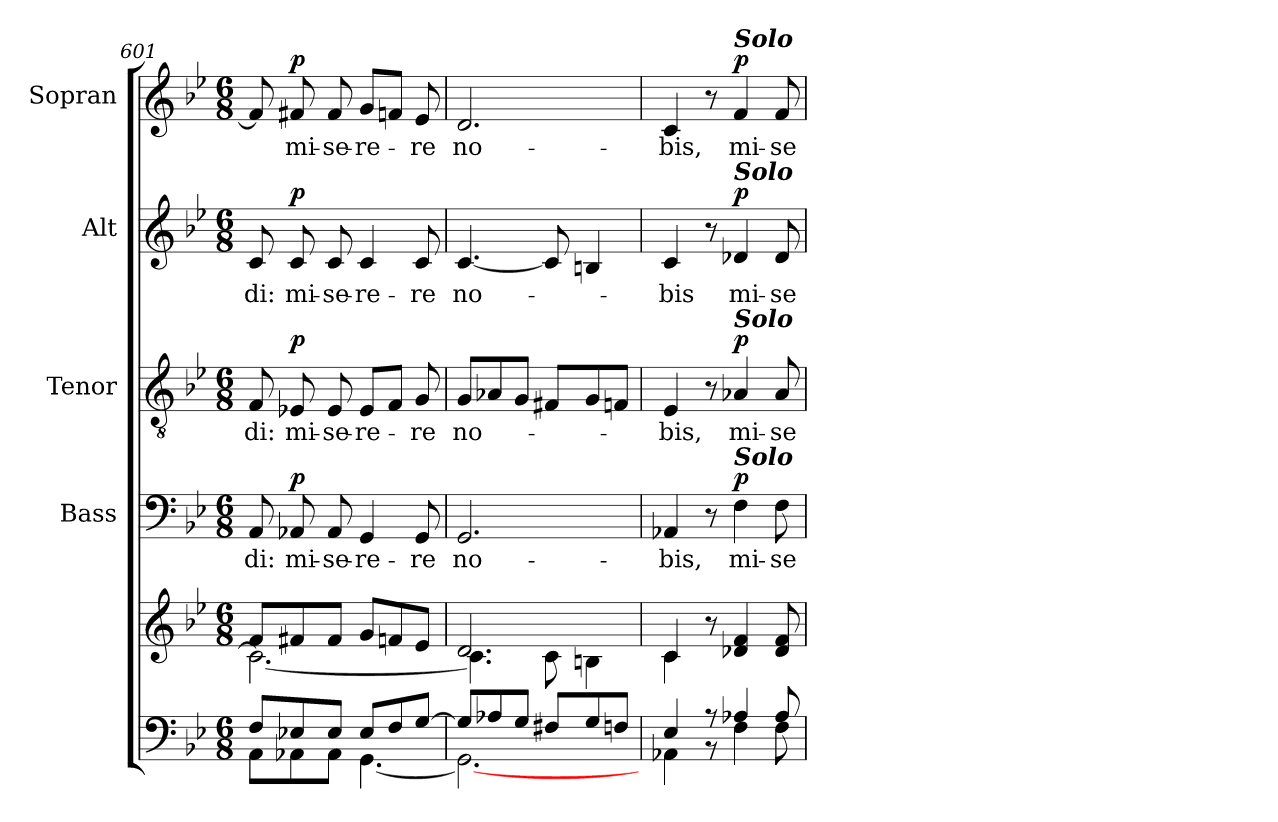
**kern	**kern	**kern	**text	**dynam	**kern	**text	**dynam	**kern	**text	**dynam	**kern	**text	**dynam
*part5	*part5	*part4	*part4	*part4	*part3	*part3	*part3	*part2	*part2	*part2	*part1	*part1	*part1
*staff6	*staff5	*staff4	*staff4	*staff4	*staff3	*staff3	*staff3	*staff2	*staff2	*staff2	*staff1	*staff1	*staff1
*	*	*I"Bass	*	*	*I"Tenor	*	*	*I"Alt	*	*	*I"Sopran	*	*
*	*	*I'B.	*	*	*I'T.	*	*	*I'A.	*	*	*I'S.	*	*
*clefF4	*clefG2	*clefF4	*	*	*clefGv2	*	*	*clefG2	*	*	*clefG2	*	*
*k[b-e-]	*k[b-e-]	*k[b-e-]	*	*	*k[b-e-]	*	*	*k[b-e-]	*	*	*k[b-e-]	*	*
*B-:	*B-:	*B-:	*	*	*B-:	*	*	*B-:	*	*	*B-:	*	*
*M6/8	*M6/8	*M6/8	*	*	*M6/8	*	*	*M6/8	*	*	*M6/8	*	*
=601	=601	=601	=601	=601	=601	=601	=601	=601	=601	=601	=601	=601	=601
*^	*^	*	*	*	*	*	*	*	*	*	*	*	*
!	!	!	!	!	!LO:LY:b	!	!	!LO:LY:b	!	!	!LO:LY:b	!	!	!	!
8F/L	8AA\L	8f/L	2.c\_	8AA/	-di:	.	8F/	-di:	.	8c/	-di:	.	8f/]	.	.
!	!	!	!	!	!LO:LY:b	!LO:DY:a	!	!LO:LY:b	!LO:DY:a	!	!LO:LY:b	!LO:DY:a	!	!LO:LY:b	!LO:DY:a
8E-X/	8AA-X\	8f#X/	.	8AA-X/	mi-	p	8E-X/	mi-	p	8c/	mi-	p	8f#X/	mi-	p
!	!	!	!	!	!LO:LY:b	!	!	!LO:LY:b	!	!	!LO:LY:b	!	!	!LO:LY:b	!
8E-/J	8AA-\J	8f#/J	.	8AA-/	-se-	.	8E-/	-se-	.	8c/	-se-	.	8f#/	-se-	.
!	!	!	!	!	!LO:LY:b	!	!	!LO:LY:b	!	!	!LO:LY:b	!	!	!LO:LY:b	!
8E-/L	[<4.GG\	8g/L	.	4GG/	-re-	.	8E-/L	-re-	.	4c/	-re-	.	8g/L	-re-	.
8F/	.	8fn/	.	.	.	.	8F/J	.	.	.	.	.	8fn/J	.	.
!	!	!	!	!	!LO:LY:b	!	!	!LO:LY:b	!	!	!LO:LY:b	!	!	!LO:LY:b	!
[>8G/J	.	8e-/J	.	8GG/	-re	.	8G/	-re	.	8c/	-re	.	8e-/	-re	.
=602	=602	=602	=602	=602	=602	=602	=602	=602	=602	=602	=602	=602	=602	=602	=602
!	!	!	!	!	!LO:LY:b	!	!	!LO:LY:b	!	!	!LO:LY:b	!	!	!LO:LY:b	!
8G/L]	2.GG\_	2.d/	4.c\]	2.GG/	no-	.	8G/L	no-	.	[4.c/	no-	.	2.d/	no-	.
8A-X/	.	.	.	.	.	.	8A-X/	.	.	.	.	.	.	.	.
8G/J	.	.	.	.	.	.	8G/J	.	.	.	.	.	.	.	.
8F#X/L	.	.	8c\	.	.	.	8F#X/L	.	.	8c/]	.	.	.	.	.
8G/	.	.	4Bn\	.	.	.	8G/	.	.	4Bn/	.	.	.	.	.
8Fn/J	.	.	.	.	.	.	8Fn/J	.	.	.	.	.	.	.	.
=603	=603	=603	=603	=603	=603	=603	=603	=603	=603	=603	=603	=603	=603	=603	=603
!	!	!	!	!	!LO:LY:b	!	!	!LO:LY:b	!	!	!LO:LY:b	!	!	!LO:LY:b	!
4E-/	4AA-X\	4c/	4c\	4AA-X/	-bis,	.	4E-/	-bis,	.	4c/	-bis	.	4c/	-bis,	.
8r	8r	8r	2ryy	8r	.	.	8r	.	.	8r	.	.	8r	.	.
!	!	!	!	!	!	!	!	!	!	!	!	!	!LO:TX:a:Bi:t=Solo	!	!
!	!	!	!	!	!	!	!	!	!	!LO:TX:a:Bi:t=Solo	!	!	!	!	!
!	!	!	!	!	!	!	!LO:TX:a:Bi:t=Solo	!	!	!	!	!	!	!	!
!	!	!	!	!LO:TX:a:Bi:t=Solo	!	!	!	!	!	!	!	!	!	!	!
!	!	!	!	!	!LO:LY:b	!LO:DY:a	!	!LO:LY:b	!LO:DY:a	!	!LO:LY:b	!LO:DY:a	!	!LO:LY:b	!LO:DY:a
4A-X/	4F\	4d-X/ 4f/	.	4F\	mi-	p	4A-X/	mi-	p	4d-X/	mi-	p	4f/	mi-	p
!	!	!	!	!	!LO:LY:b	!	!	!LO:LY:b	!	!	!LO:LY:b	!	!	!LO:LY:b	!
8A-/	8F\	8d-/ 8f/	.	8F\	-se-	.	8A-/	-se-	.	8d-/	-se-	.	8f/	-se-	.
*v	*v	*	*	*	*	*	*	*	*	*	*	*	*	*	*
*	*v	*v	*	*	*	*	*	*	*	*	*	*	*	*
=	=	=	=	=	=	=	=	=	=	=	=	=	=
*-	*-	*-	*-	*-	*-	*-	*-	*-	*-	*-	*-	*-	*-
